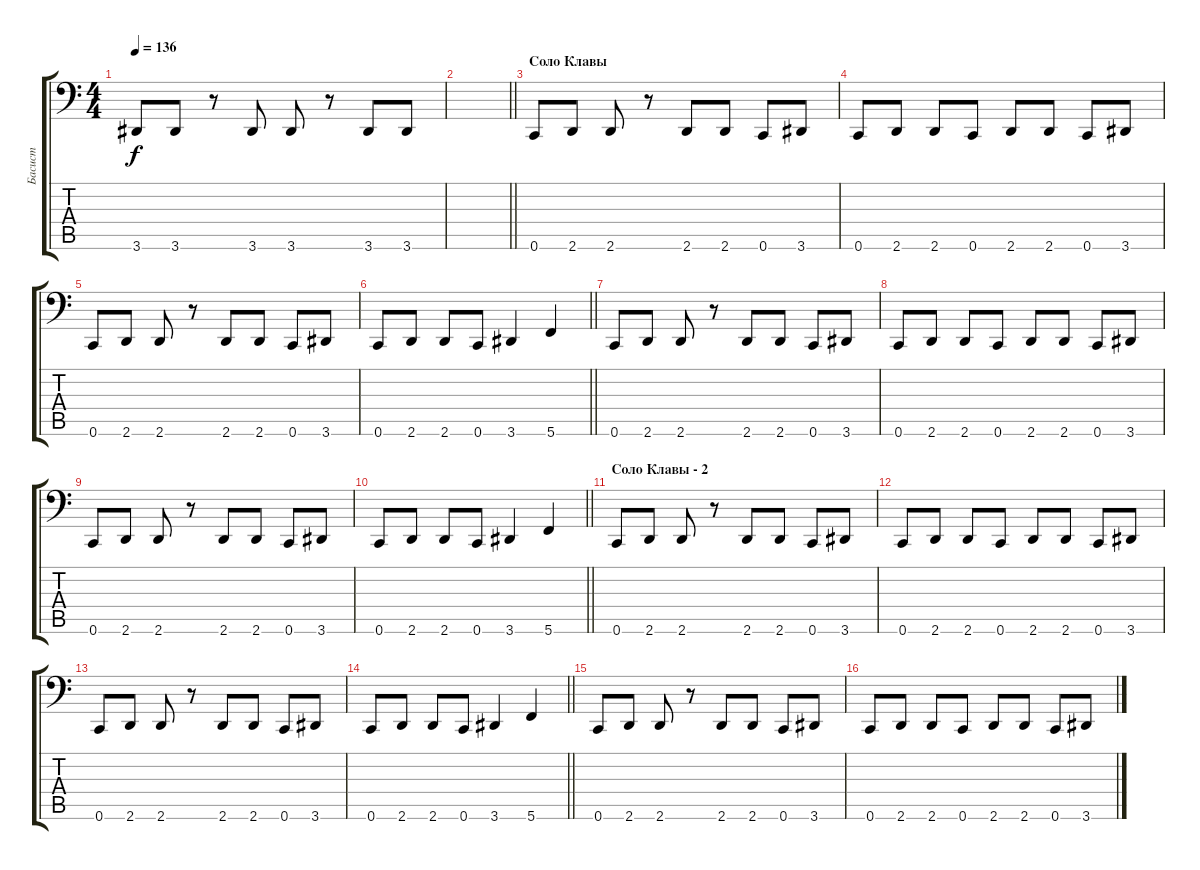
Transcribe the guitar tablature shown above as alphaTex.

\track ("Басист" "Басист") {instrument electricbassfinger}
\staff {score tabs}
\tuning (D3 A2 F2 C2 G1 C1) {hide}
\ts (4 4)
\tempo 136
\clef f4
\ks c
3.6.8{dy f} 3.6.8 r.8 3.6.8 3.6.8 r.8 3.6.8 3.6.8 |
\barLineRight lightlight
|
\section ("" "Соло Клавы")
0.6.8 2.6.8 2.6.8 r.8 2.6.8 2.6.8 0.6.8 3.6.8 |
0.6.8 2.6.8 2.6.8 0.6.8 2.6.8 2.6.8 0.6.8 3.6.8 |
0.6.8 2.6.8 2.6.8 r.8 2.6.8 2.6.8 0.6.8 3.6.8 |
\barLineRight lightlight
0.6.8 2.6.8 2.6.8 0.6.8 3.6.4 5.6.4 |
0.6.8 2.6.8 2.6.8 r.8 2.6.8 2.6.8 0.6.8 3.6.8 |
0.6.8 2.6.8 2.6.8 0.6.8 2.6.8 2.6.8 0.6.8 3.6.8 |
0.6.8 2.6.8 2.6.8 r.8 2.6.8 2.6.8 0.6.8 3.6.8 |
\barLineRight lightlight
0.6.8 2.6.8 2.6.8 0.6.8 3.6.4 5.6.4 |
\section ("" "Соло Клавы - 2")
0.6.8 2.6.8 2.6.8 r.8 2.6.8 2.6.8 0.6.8 3.6.8 |
0.6.8 2.6.8 2.6.8 0.6.8 2.6.8 2.6.8 0.6.8 3.6.8 |
0.6.8 2.6.8 2.6.8 r.8 2.6.8 2.6.8 0.6.8 3.6.8 |
\barLineRight lightlight
0.6.8 2.6.8 2.6.8 0.6.8 3.6.4 5.6.4 |
0.6.8 2.6.8 2.6.8 r.8 2.6.8 2.6.8 0.6.8 3.6.8 |
0.6.8 2.6.8 2.6.8 0.6.8 2.6.8 2.6.8 0.6.8 3.6.8
